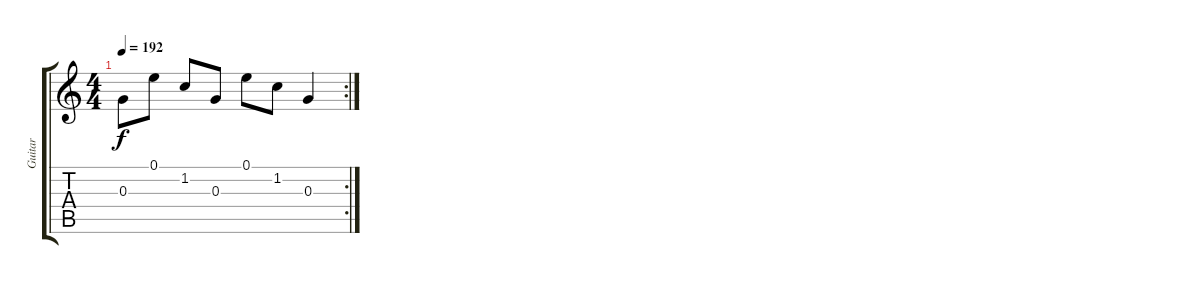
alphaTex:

\track ("Guitar" "Guitar") {instrument acousticguitarsteel}
\staff {score tabs}
\tuning (E4 B3 G3 D3 A2 E2) {hide}
\rc 2
\ts (4 4)
\tempo 192
\clef g2
\ks c
0.3.8{dy f} 0.1.8 1.2.8 0.3.8 0.1.8 1.2.8 0.3.4
